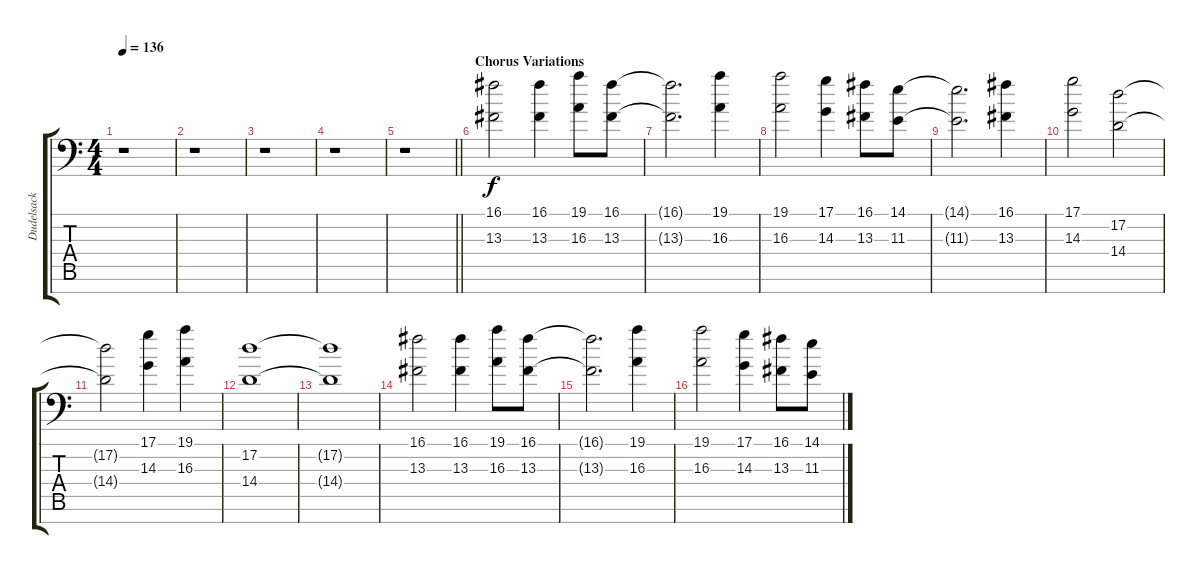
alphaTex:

\track ("Dudelsack" "Dudelsack") {instrument fiddle}
\staff {score tabs}
\tuning (D4 A3 F3 C3 G2 D2 A1) {hide}
\ts (4 4)
\tempo 136
\clef f4
\ks c
r.1{dy f} |
r.1 |
r.1 |
r.1 |
\barLineRight lightlight
r.1 |
\section ("" "Chorus Variations")
(16.1 13.3).2{volume 12 instrument fiddle} (16.1 13.3).4 (19.1 16.3).8 (16.1 13.3).8 |
(16.1{t} 13.3{t}).2{d} (19.1 16.3).4 |
(19.1 16.3).2 (17.1 14.3).4 (16.1 13.3).8 (14.1 11.3).8 |
(14.1{t} 11.3{t}).2{d} (16.1 13.3).4 |
(17.1 14.3).2 (17.2 14.4).2 |
(17.2{t} 14.4{t}).2 (17.1 14.3).4 (19.1 16.3).4 |
(17.2 14.4).1 |
(17.2{t} 14.4{t}).1 |
(16.1 13.3).2 (16.1 13.3).4 (19.1 16.3).8 (16.1 13.3).8 |
(16.1{t} 13.3{t}).2{d} (19.1 16.3).4 |
(19.1 16.3).2 (17.1 14.3).4 (16.1 13.3).8 (14.1 11.3).8
